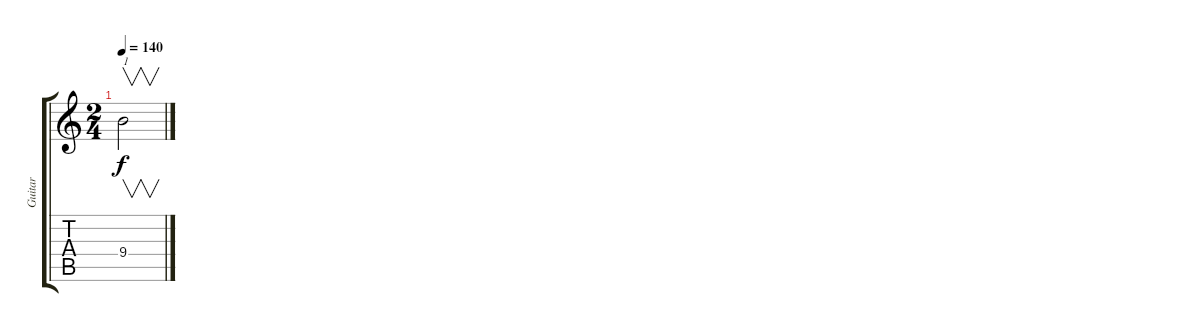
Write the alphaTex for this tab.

\track ("Guitar" "Guitar") {instrument acousticguitarsteel}
\staff {score tabs}
\tuning (E4 B3 G3 D3 A2 E2) {hide}
\ts (2 4)
\tempo 140
\clef g2
\ks c
9.4.2{v txt "1" dy f}
